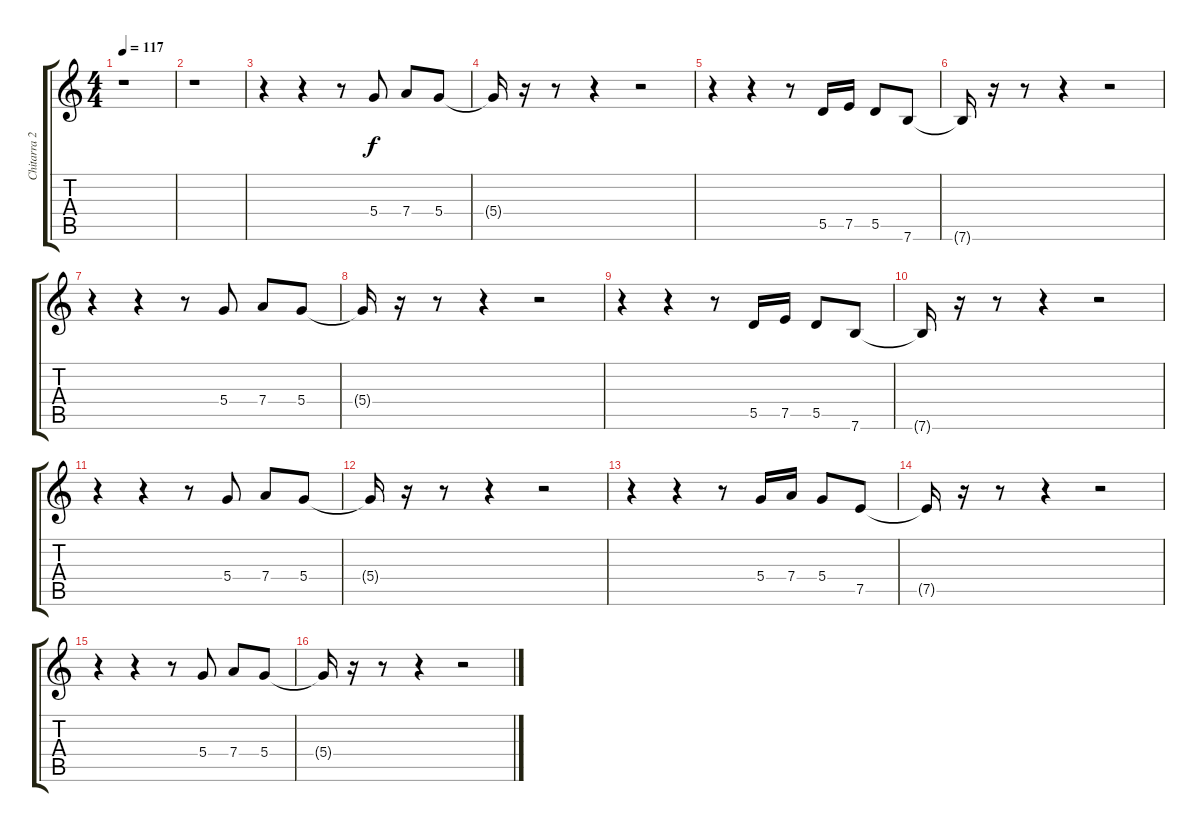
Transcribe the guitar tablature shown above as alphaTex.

\track ("Chitarra 2" "Chitarra 2") {instrument electricguitarclean}
\staff {score tabs}
\tuning (E4 B3 G3 D3 A2 E2) {hide}
\ts (4 4)
\tempo 117
\clef g2
\ks c
r.1{dy f instrument electricguitarclean} |
r.1 |
r.4 r.4 r.8 5.4.8 7.4.8 5.4.8 |
5.4{t}.16 r.16 r.8 r.4 r.2 |
r.4 r.4 r.8 5.5.16 7.5.16 5.5.8 7.6.8 |
7.6{t}.16 r.16 r.8 r.4 r.2 |
r.4 r.4 r.8 5.4.8 7.4.8 5.4.8 |
5.4{t}.16 r.16 r.8 r.4 r.2 |
r.4 r.4 r.8 5.5.16 7.5.16 5.5.8 7.6.8 |
7.6{t}.16 r.16 r.8 r.4 r.2 |
r.4 r.4 r.8 5.4.8 7.4.8 5.4.8 |
5.4{t}.16 r.16 r.8 r.4 r.2 |
r.4 r.4 r.8 5.4.16 7.4.16 5.4.8 7.5.8 |
7.5{t}.16 r.16 r.8 r.4 r.2 |
r.4 r.4 r.8 5.4.8 7.4.8 5.4.8 |
5.4{t}.16 r.16 r.8 r.4 r.2
